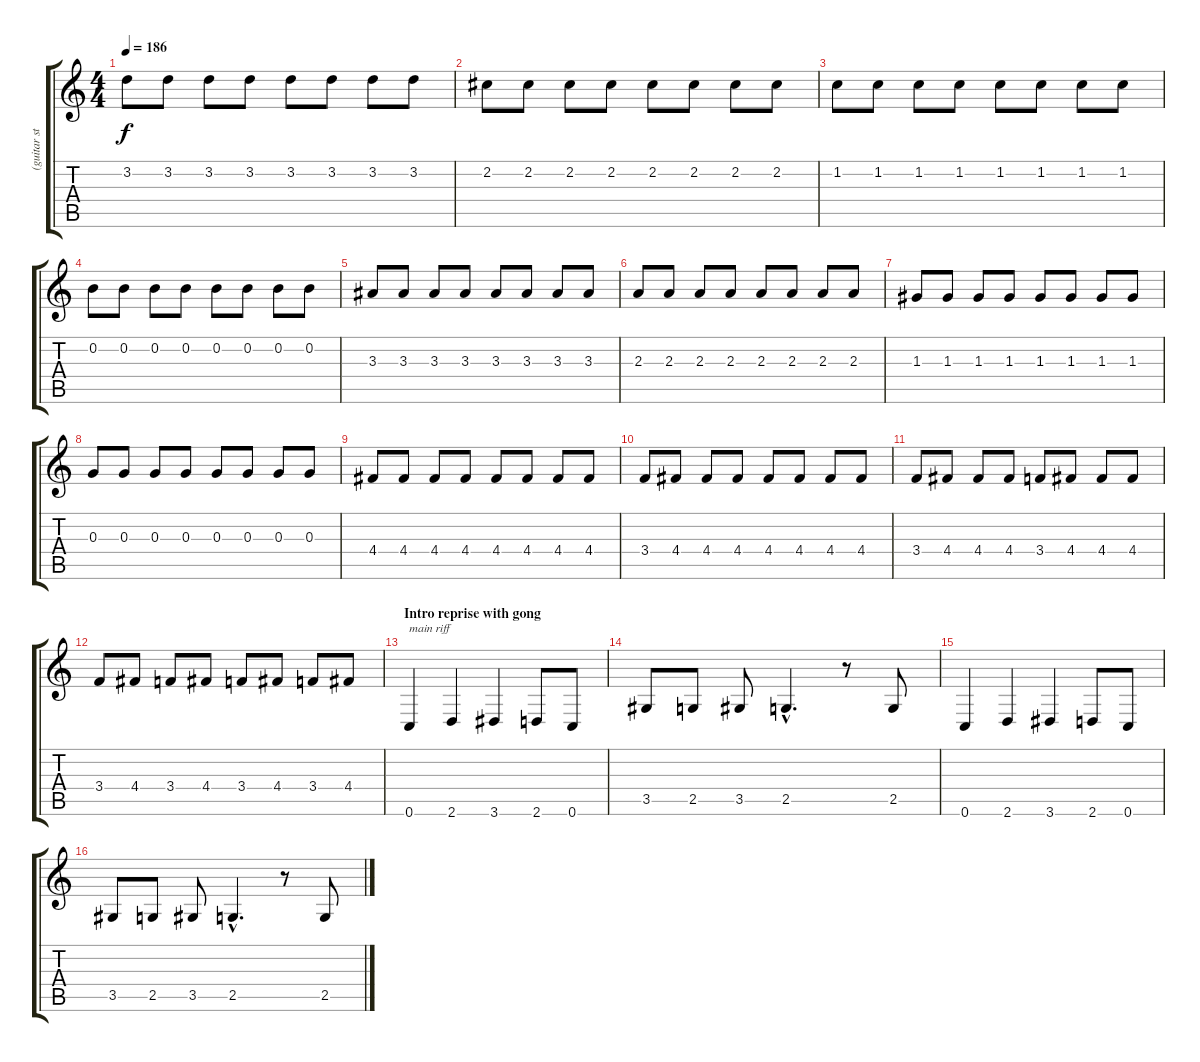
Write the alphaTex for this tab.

\track ("(guitar stereo reverb)" "(guitar st") {instrument acousticguitarsteel}
\staff {score tabs}
\tuning (E4 B3 G3 D3 F2 C2) {hide}
\ts (4 4)
\tempo 186
\clef g2
\ks c
3.2.8{dy f} 3.2.8 3.2.8 3.2.8 3.2.8 3.2.8 3.2.8 3.2.8 |
2.2.8 2.2.8 2.2.8 2.2.8 2.2.8 2.2.8 2.2.8 2.2.8 |
1.2.8 1.2.8 1.2.8 1.2.8 1.2.8 1.2.8 1.2.8 1.2.8 |
0.2.8 0.2.8 0.2.8 0.2.8 0.2.8 0.2.8 0.2.8 0.2.8 |
3.3.8 3.3.8 3.3.8 3.3.8 3.3.8 3.3.8 3.3.8 3.3.8 |
2.3.8 2.3.8 2.3.8 2.3.8 2.3.8 2.3.8 2.3.8 2.3.8 |
1.3.8 1.3.8 1.3.8 1.3.8 1.3.8 1.3.8 1.3.8 1.3.8 |
0.3.8 0.3.8 0.3.8 0.3.8 0.3.8 0.3.8 0.3.8 0.3.8 |
4.4.8 4.4.8 4.4.8 4.4.8 4.4.8 4.4.8 4.4.8 4.4.8 |
3.4.8 4.4.8 4.4.8 4.4.8 4.4.8 4.4.8 4.4.8 4.4.8 |
3.4.8 4.4.8 4.4.8 4.4.8 3.4.8 4.4.8 4.4.8 4.4.8 |
3.4.8 4.4.8 3.4.8 4.4.8 3.4.8 4.4.8 3.4.8 4.4.8 |
\section ("" "Intro reprise with gong")
0.6.4{txt "main riff"} 2.6.4 3.6.4 2.6.8 0.6.8 |
3.5.8 2.5.8 3.5.8 2.5{hac}.4{d} r.8 2.5.8 |
0.6.4 2.6.4 3.6.4 2.6.8 0.6.8 |
3.5.8 2.5.8 3.5.8 2.5{hac}.4{d} r.8 2.5.8
